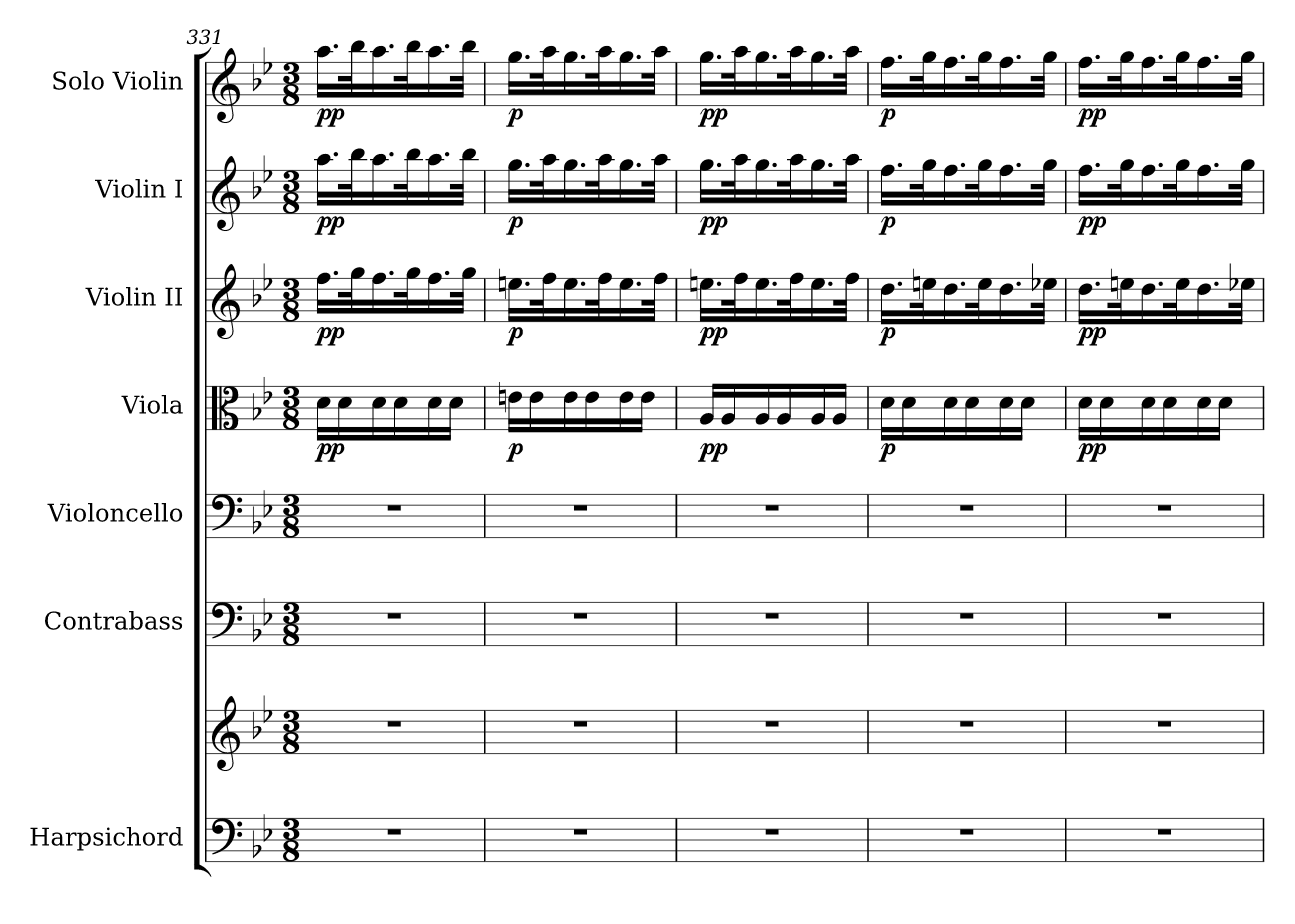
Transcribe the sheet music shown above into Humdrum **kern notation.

**kern	**kern	**kern	**kern	**kern	**dynam	**kern	**dynam	**kern	**dynam	**kern	**dynam
*part7	*part7	*part6	*part5	*part4	*part4	*part3	*part3	*part2	*part2	*part1	*part1
*staff8	*staff7	*staff6	*staff5	*staff4	*staff4	*staff3	*staff3	*staff2	*staff2	*staff1	*staff1
*I"Harpsichord	*	*I"Contrabass	*I"Violoncello	*I"Viola	*	*I"Violin II	*	*I"Violin I	*	*I"Solo Violin	*
*I'Hch.	*	*I'Cb.	*I'Vc.	*I'Vla.	*	*I'Vln. II	*	*I'Vln. I	*	*I'Vln.	*
!!LO:PB:g=z
*clefF4	*clefG2	*clefF4	*clefF4	*clefC3	*	*clefG2	*	*clefG2	*	*clefG2	*
*	*	*ITrd7c12	*	*	*	*	*	*	*	*	*
*k[b-e-]	*k[b-e-]	*k[b-e-]	*k[b-e-]	*k[b-e-]	*	*k[b-e-]	*	*k[b-e-]	*	*k[b-e-]	*
*M3/8	*M3/8	*M3/8	*M3/8	*M3/8	*	*M3/8	*	*M3/8	*	*M3/8	*
=331	=331	=331	=331	=331	=331	=331	=331	=331	=331	=331	=331
!	!	!	!	!	!LO:DY:b	!	!LO:DY:b	!	!LO:DY:b	!	!LO:DY:b
4.r	4.r	4.r	4.r	16d\LL	pp	16.ff\LL	pp	16.aa\LL	pp	16.aa\LL	pp
.	.	.	.	16d\	.	.	.	.	.	.	.
.	.	.	.	.	.	32gg\K	.	32bb-\K	.	32bb-\K	.
.	.	.	.	16d\	.	16.ff\	.	16.aa\	.	16.aa\	.
.	.	.	.	16d\	.	.	.	.	.	.	.
.	.	.	.	.	.	32gg\K	.	32bb-\K	.	32bb-\K	.
.	.	.	.	16d\	.	16.ff\	.	16.aa\	.	16.aa\	.
.	.	.	.	16d\JJ	.	.	.	.	.	.	.
.	.	.	.	.	.	32gg\JJk	.	32bb-\JJk	.	32bb-\JJk	.
=332	=332	=332	=332	=332	=332	=332	=332	=332	=332	=332	=332
!	!	!	!	!	!LO:DY:b	!	!LO:DY:b	!	!LO:DY:b	!	!LO:DY:b
4.r	4.r	4.r	4.r	16en\LL	p	16.een\LL	p	16.gg\LL	p	16.gg\LL	p
.	.	.	.	16e\	.	.	.	.	.	.	.
.	.	.	.	.	.	32ff\K	.	32aa\K	.	32aa\K	.
.	.	.	.	16e\	.	16.ee\	.	16.gg\	.	16.gg\	.
.	.	.	.	16e\	.	.	.	.	.	.	.
.	.	.	.	.	.	32ff\K	.	32aa\K	.	32aa\K	.
.	.	.	.	16e\	.	16.ee\	.	16.gg\	.	16.gg\	.
.	.	.	.	16e\JJ	.	.	.	.	.	.	.
.	.	.	.	.	.	32ff\JJk	.	32aa\JJk	.	32aa\JJk	.
=333	=333	=333	=333	=333	=333	=333	=333	=333	=333	=333	=333
!	!	!	!	!	!LO:DY:b	!	!LO:DY:b	!	!LO:DY:b	!	!LO:DY:b
4.r	4.r	4.r	4.r	16A/LL	pp	16.een\LL	pp	16.gg\LL	pp	16.gg\LL	pp
.	.	.	.	16A/	.	.	.	.	.	.	.
.	.	.	.	.	.	32ff\K	.	32aa\K	.	32aa\K	.
.	.	.	.	16A/	.	16.ee\	.	16.gg\	.	16.gg\	.
.	.	.	.	16A/	.	.	.	.	.	.	.
.	.	.	.	.	.	32ff\K	.	32aa\K	.	32aa\K	.
.	.	.	.	16A/	.	16.ee\	.	16.gg\	.	16.gg\	.
.	.	.	.	16A/JJ	.	.	.	.	.	.	.
.	.	.	.	.	.	32ff\JJk	.	32aa\JJk	.	32aa\JJk	.
=334	=334	=334	=334	=334	=334	=334	=334	=334	=334	=334	=334
!	!	!	!	!	!LO:DY:b	!	!LO:DY:b	!	!LO:DY:b	!	!LO:DY:b
4.r	4.r	4.r	4.r	16d\LL	p	16.dd\LL	p	16.ff\LL	p	16.ff\LL	p
.	.	.	.	16d\	.	.	.	.	.	.	.
.	.	.	.	.	.	32een\K	.	32gg\K	.	32gg\K	.
.	.	.	.	16d\	.	16.dd\	.	16.ff\	.	16.ff\	.
.	.	.	.	16d\	.	.	.	.	.	.	.
.	.	.	.	.	.	32ee\K	.	32gg\K	.	32gg\K	.
.	.	.	.	16d\	.	16.dd\	.	16.ff\	.	16.ff\	.
.	.	.	.	16d\JJ	.	.	.	.	.	.	.
.	.	.	.	.	.	32ee-X\JJk	.	32gg\JJk	.	32gg\JJk	.
!!LO:PB:g=z
=335	=335	=335	=335	=335	=335	=335	=335	=335	=335	=335	=335
!	!	!	!	!	!LO:DY:b	!	!LO:DY:b	!	!LO:DY:b	!	!LO:DY:b
4.r	4.r	4.r	4.r	16d\LL	pp	16.dd\LL	pp	16.ff\LL	pp	16.ff\LL	pp
.	.	.	.	16d\	.	.	.	.	.	.	.
.	.	.	.	.	.	32een\K	.	32gg\K	.	32gg\K	.
.	.	.	.	16d\	.	16.dd\	.	16.ff\	.	16.ff\	.
.	.	.	.	16d\	.	.	.	.	.	.	.
.	.	.	.	.	.	32ee\K	.	32gg\K	.	32gg\K	.
.	.	.	.	16d\	.	16.dd\	.	16.ff\	.	16.ff\	.
.	.	.	.	16d\JJ	.	.	.	.	.	.	.
.	.	.	.	.	.	32ee-X\JJk	.	32gg\JJk	.	32gg\JJk	.
=	=	=	=	=	=	=	=	=	=	=	=
*-	*-	*-	*-	*-	*-	*-	*-	*-	*-	*-	*-
